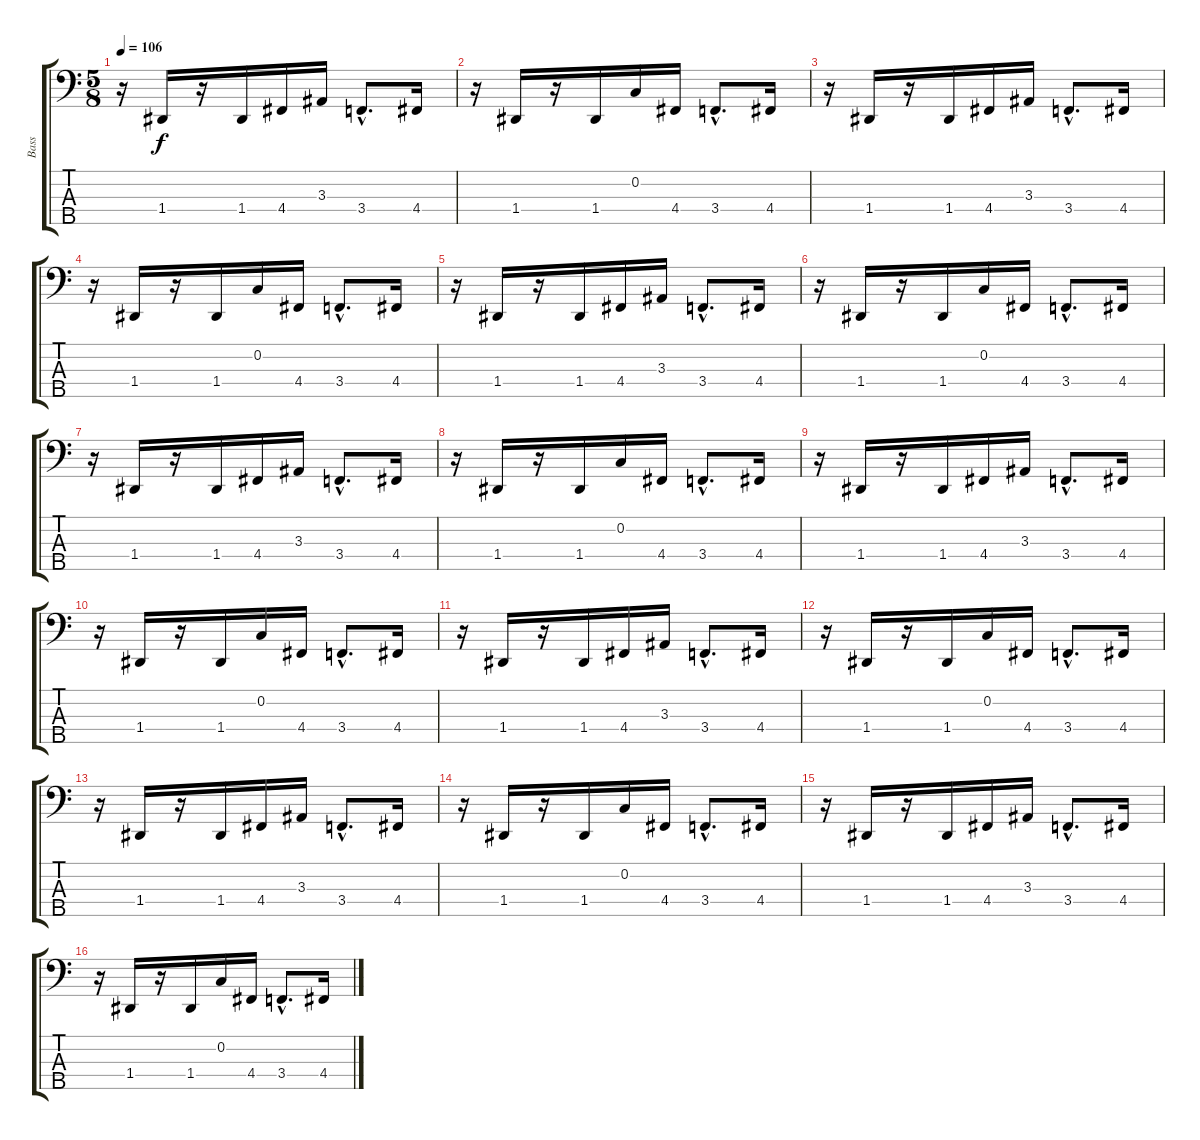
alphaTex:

\track ("Bass" "Bass") {instrument electricbasspick}
\staff {score tabs}
\tuning (F2 C2 G1 D1 A0) {hide}
\ts (5 8)
\tempo 106
\clef f4
\ks c
r.16{dy f} 1.4.16 r.16 1.4.16 4.4.16 3.3.16 3.4{hac}.8{d} 4.4.16 |
r.16 1.4.16 r.16 1.4.16 0.2.16 4.4.16 3.4{hac}.8{d} 4.4.16 |
r.16 1.4.16 r.16 1.4.16 4.4.16 3.3.16 3.4{hac}.8{d} 4.4.16 |
r.16 1.4.16 r.16 1.4.16 0.2.16 4.4.16 3.4{hac}.8{d} 4.4.16 |
r.16 1.4.16 r.16 1.4.16 4.4.16 3.3.16 3.4{hac}.8{d} 4.4.16 |
r.16 1.4.16 r.16 1.4.16 0.2.16 4.4.16 3.4{hac}.8{d} 4.4.16 |
r.16 1.4.16 r.16 1.4.16 4.4.16 3.3.16 3.4{hac}.8{d} 4.4.16 |
r.16 1.4.16 r.16 1.4.16 0.2.16 4.4.16 3.4{hac}.8{d} 4.4.16 |
r.16 1.4.16 r.16 1.4.16 4.4.16 3.3.16 3.4{hac}.8{d} 4.4.16 |
r.16 1.4.16 r.16 1.4.16 0.2.16 4.4.16 3.4{hac}.8{d} 4.4.16 |
r.16 1.4.16 r.16 1.4.16 4.4.16 3.3.16 3.4{hac}.8{d} 4.4.16 |
r.16 1.4.16 r.16 1.4.16 0.2.16 4.4.16 3.4{hac}.8{d} 4.4.16 |
r.16 1.4.16 r.16 1.4.16 4.4.16 3.3.16 3.4{hac}.8{d} 4.4.16 |
r.16 1.4.16 r.16 1.4.16 0.2.16 4.4.16 3.4{hac}.8{d} 4.4.16 |
r.16 1.4.16 r.16 1.4.16 4.4.16 3.3.16 3.4{hac}.8{d} 4.4.16 |
r.16 1.4.16 r.16 1.4.16 0.2.16 4.4.16 3.4{hac}.8{d} 4.4.16
